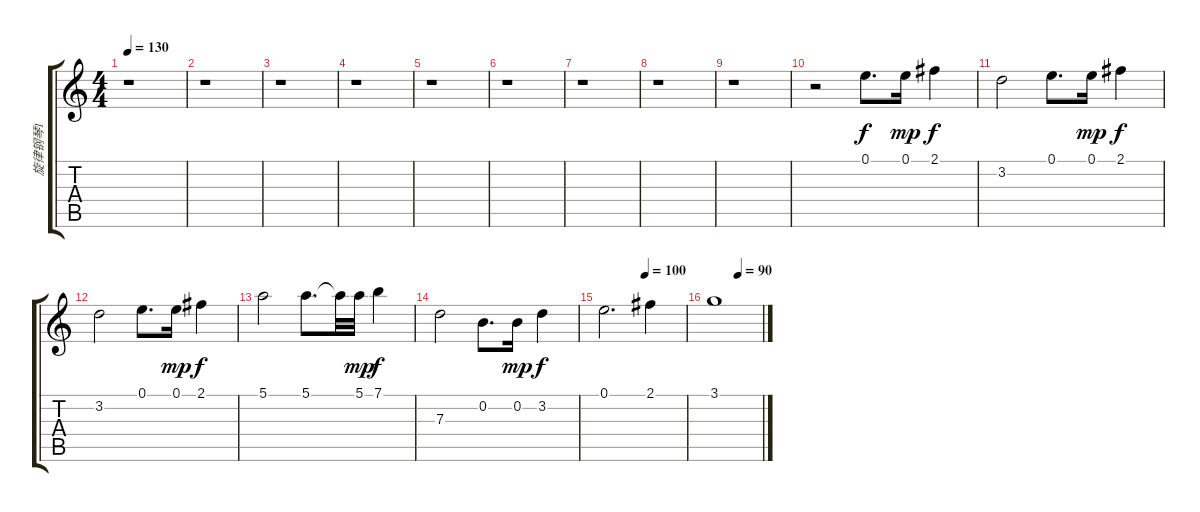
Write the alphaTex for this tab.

\track ("旋律钢琴1" "旋律钢琴1") {instrument acousticguitarsteel}
\staff {score tabs}
\tuning (E4 B3 G3 D3 A2 E2) {hide}
\ts (4 4)
\tempo 130
\clef g2
\ks c
r.1{dy f} |
r.1 |
r.1 |
r.1 |
r.1 |
r.1 |
r.1 |
r.1 |
r.1 |
r.2 0.1.8{d} 0.1.16{dy mp} 2.1.4{dy f} |
3.2.2 0.1.8{d} 0.1.16{dy mp} 2.1.4{dy f} |
3.2.2 0.1.8{d} 0.1.16{dy mp} 2.1.4{dy f} |
5.1.2 5.1.8{d} 5.1{t}.32 5.1.32{dy mp} 7.1.4{dy f} |
7.3.2 0.2.8{d} 0.2.16{dy mp} 3.2.4{dy f} |
\tempo (100 0.5104166666666666)
0.1.2{d} 2.1.4 |
\tempo (90 0.5104166666666666)
3.1.1
